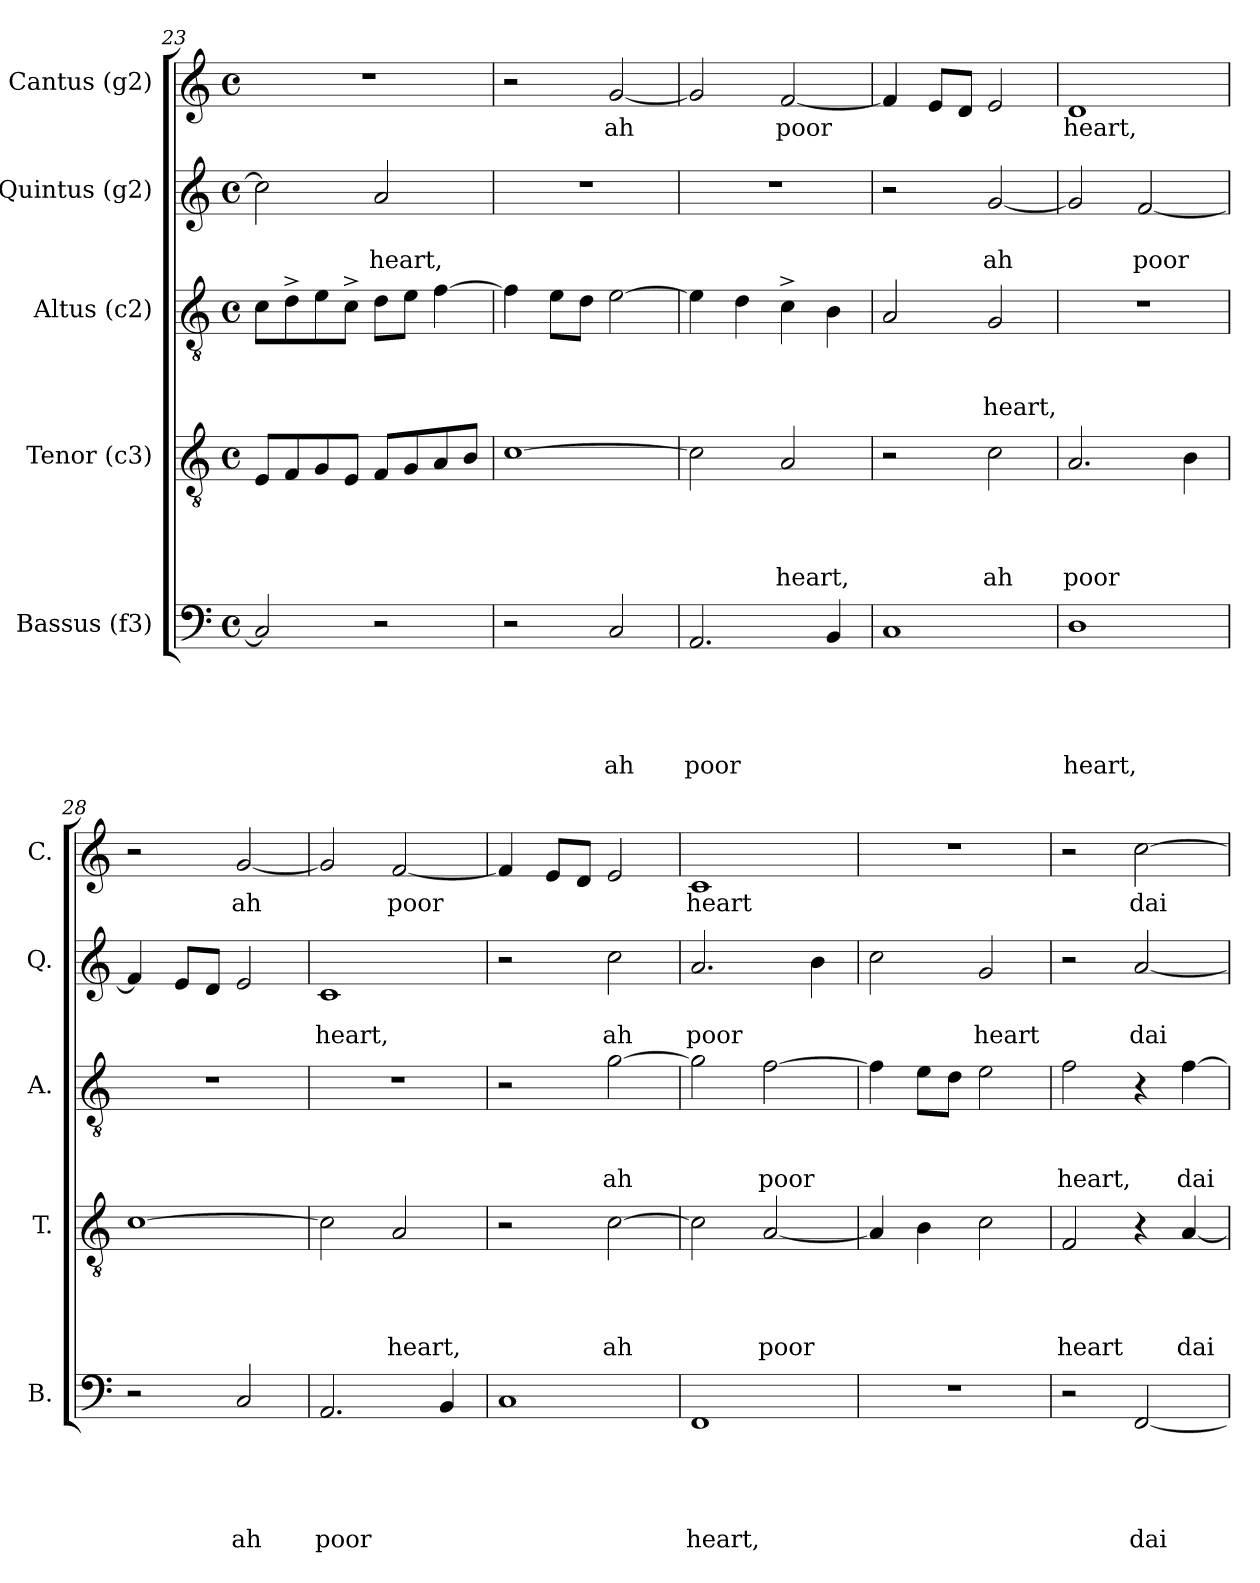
**kern	**text	**text	**text	**text	**text	**kern	**text	**text	**text	**text	**kern	**text	**text	**text	**kern	**text	**text	**kern	**text
*part5	*part5	*part5	*part5	*part5	*part5	*part4	*part4	*part4	*part4	*part4	*part3	*part3	*part3	*part3	*part2	*part2	*part2	*part1	*part1
*staff5	*staff5	*staff5	*staff5	*staff5	*staff5	*staff4	*staff4	*staff4	*staff4	*staff4	*staff3	*staff3	*staff3	*staff3	*staff2	*staff2	*staff2	*staff1	*staff1
*I"Bassus (f3)	*	*	*	*	*	*I"Tenor (c3)	*	*	*	*	*I"Altus (c2)	*	*	*	*I"Quintus (g2)	*	*	*I"Cantus (g2)	*
*I'B.	*	*	*	*	*	*I'T.	*	*	*	*	*I'A.	*	*	*	*I'Q.	*	*	*I'C.	*
*clefF4	*	*	*	*	*	*clefGv2	*	*	*	*	*clefGv2	*	*	*	*clefG2	*	*	*clefG2	*
*k[]	*	*	*	*	*	*k[]	*	*	*	*	*k[]	*	*	*	*k[]	*	*	*k[]	*
*C:	*	*	*	*	*	*C:	*	*	*	*	*C:	*	*	*	*C:	*	*	*C:	*
*M4/4	*	*	*	*	*	*M4/4	*	*	*	*	*M4/4	*	*	*	*M4/4	*	*	*M4/4	*
*met(c)	*	*	*	*	*	*met(c)	*	*	*	*	*met(c)	*	*	*	*met(c)	*	*	*met(c)	*
=23	=23	=23	=23	=23	=23	=23	=23	=23	=23	=23	=23	=23	=23	=23	=23	=23	=23	=23	=23
2C/]	.	.	.	.	.	8E/L	.	.	.	.	8c\L	.	.	.	2cc\]	.	.	1r	.
.	.	.	.	.	.	8F/	.	.	.	.	8d^>\	.	.	.	.	.	.	.	.
.	.	.	.	.	.	8G/	.	.	.	.	8e\	.	.	.	.	.	.	.	.
.	.	.	.	.	.	8E/J	.	.	.	.	8c^>\J	.	.	.	.	.	.	.	.
!	!	!	!	!	!	!	!	!	!	!	!	!	!	!	!	!	!LO:LY:b	!	!
2r	.	.	.	.	.	8F/L	.	.	.	.	8d\L	.	.	.	2a/	.	heart,	.	.
.	.	.	.	.	.	8G/	.	.	.	.	8e\J	.	.	.	.	.	.	.	.
.	.	.	.	.	.	8A/	.	.	.	.	[>4f\	.	.	.	.	.	.	.	.
.	.	.	.	.	.	8B/J	.	.	.	.	.	.	.	.	.	.	.	.	.
=24	=24	=24	=24	=24	=24	=24	=24	=24	=24	=24	=24	=24	=24	=24	=24	=24	=24	=24	=24
2r	.	.	.	.	.	[<1c	.	.	.	.	4f\]	.	.	.	1r	.	.	2r	.
.	.	.	.	.	.	.	.	.	.	.	8e\L	.	.	.	.	.	.	.	.
.	.	.	.	.	.	.	.	.	.	.	8d\J	.	.	.	.	.	.	.	.
!	!	!	!	!	!LO:LY:b	!	!	!	!	!	!	!	!	!	!	!	!	!	!LO:LY:b
2C/	.	.	.	.	ah	.	.	.	.	.	[<2e\	.	.	.	.	.	.	[<2g/	ah
!!LO:LB:g=z
=25	=25	=25	=25	=25	=25	=25	=25	=25	=25	=25	=25	=25	=25	=25	=25	=25	=25	=25	=25
!	!	!	!	!	!LO:LY:b	!	!	!	!	!	!	!	!	!	!	!	!	!	!
2.AA/	.	.	.	.	poor	2c\]	.	.	.	.	4e\]	.	.	.	1r	.	.	2g/]	.
.	.	.	.	.	.	.	.	.	.	.	4d\	.	.	.	.	.	.	.	.
!	!	!	!	!	!	!	!	!	!	!LO:LY:b	!	!	!	!	!	!	!	!	!LO:LY:b
.	.	.	.	.	.	2A/	.	.	.	heart,	4c^>\	.	.	.	.	.	.	[<2f/	poor
4BB/	.	.	.	.	.	.	.	.	.	.	4B\	.	.	.	.	.	.	.	.
=26	=26	=26	=26	=26	=26	=26	=26	=26	=26	=26	=26	=26	=26	=26	=26	=26	=26	=26	=26
1C	.	.	.	.	.	2r	.	.	.	.	2A/	.	.	.	2r	.	.	4f/]	.
.	.	.	.	.	.	.	.	.	.	.	.	.	.	.	.	.	.	8e/L	.
.	.	.	.	.	.	.	.	.	.	.	.	.	.	.	.	.	.	8d/J	.
!	!	!	!	!	!	!	!	!	!	!LO:LY:b	!	!	!	!LO:LY:b	!	!	!LO:LY:b	!	!
.	.	.	.	.	.	2c\	.	.	.	ah	2G/	.	.	heart,	[<2g/	.	ah	2e/	.
=27	=27	=27	=27	=27	=27	=27	=27	=27	=27	=27	=27	=27	=27	=27	=27	=27	=27	=27	=27
!	!	!	!	!	!LO:LY:b	!	!	!	!	!LO:LY:b	!	!	!	!	!	!	!	!	!LO:LY:b
1D	.	.	.	.	heart,	2.A/	.	.	.	poor	1r	.	.	.	2g/]	.	.	1d	heart,
!	!	!	!	!	!	!	!	!	!	!	!	!	!	!	!	!	!LO:LY:b	!	!
.	.	.	.	.	.	.	.	.	.	.	.	.	.	.	[<2f/	.	poor	.	.
.	.	.	.	.	.	4B\	.	.	.	.	.	.	.	.	.	.	.	.	.
=28	=28	=28	=28	=28	=28	=28	=28	=28	=28	=28	=28	=28	=28	=28	=28	=28	=28	=28	=28
2r	.	.	.	.	.	[>1c	.	.	.	.	1r	.	.	.	4f/]	.	.	2r	.
.	.	.	.	.	.	.	.	.	.	.	.	.	.	.	8e/L	.	.	.	.
.	.	.	.	.	.	.	.	.	.	.	.	.	.	.	8d/J	.	.	.	.
!	!	!	!	!	!LO:LY:b	!	!	!	!	!	!	!	!	!	!	!	!	!	!LO:LY:b
2C/	.	.	.	.	ah	.	.	.	.	.	.	.	.	.	2e/	.	.	[<2g/	ah
=29	=29	=29	=29	=29	=29	=29	=29	=29	=29	=29	=29	=29	=29	=29	=29	=29	=29	=29	=29
!	!	!	!	!	!LO:LY:b	!	!	!	!	!	!	!	!	!	!	!	!LO:LY:b	!	!
2.AA/	.	.	.	.	poor	2c\]	.	.	.	.	1r	.	.	.	1c	.	heart,	2g/]	.
!	!	!	!	!	!	!	!	!	!	!LO:LY:b	!	!	!	!	!	!	!	!	!LO:LY:b
.	.	.	.	.	.	2A/	.	.	.	heart,	.	.	.	.	.	.	.	[<2f/	poor
4BB/	.	.	.	.	.	.	.	.	.	.	.	.	.	.	.	.	.	.	.
=30	=30	=30	=30	=30	=30	=30	=30	=30	=30	=30	=30	=30	=30	=30	=30	=30	=30	=30	=30
1C	.	.	.	.	.	2r	.	.	.	.	2r	.	.	.	2r	.	.	4f/]	.
.	.	.	.	.	.	.	.	.	.	.	.	.	.	.	.	.	.	8e/L	.
.	.	.	.	.	.	.	.	.	.	.	.	.	.	.	.	.	.	8d/J	.
!	!	!	!	!	!	!	!	!	!	!LO:LY:b	!	!	!	!LO:LY:b	!	!	!LO:LY:b	!	!
.	.	.	.	.	.	[>2c\	.	.	.	ah	[>2g\	.	.	ah	2cc\	.	ah	2e/	.
=31	=31	=31	=31	=31	=31	=31	=31	=31	=31	=31	=31	=31	=31	=31	=31	=31	=31	=31	=31
!	!	!	!	!	!LO:LY:b	!	!	!	!	!	!	!	!	!	!	!	!LO:LY:b	!	!LO:LY:b
1FF	.	.	.	.	heart,	2c\]	.	.	.	.	2g\]	.	.	.	2.a/	.	poor	1c	heart
!	!	!	!	!	!	!	!	!	!	!LO:LY:b	!	!	!	!LO:LY:b	!	!	!	!	!
.	.	.	.	.	.	[<2A/	.	.	.	poor	[>2f\	.	.	poor	.	.	.	.	.
.	.	.	.	.	.	.	.	.	.	.	.	.	.	.	4b\	.	.	.	.
=32	=32	=32	=32	=32	=32	=32	=32	=32	=32	=32	=32	=32	=32	=32	=32	=32	=32	=32	=32
1r	.	.	.	.	.	4A/]	.	.	.	.	4f\]	.	.	.	2cc\	.	.	1r	.
.	.	.	.	.	.	4B\	.	.	.	.	8e\L	.	.	.	.	.	.	.	.
.	.	.	.	.	.	.	.	.	.	.	8d\J	.	.	.	.	.	.	.	.
!	!	!	!	!	!	!	!	!	!	!	!	!	!	!	!	!	!LO:LY:b	!	!
.	.	.	.	.	.	2c\	.	.	.	.	2e\	.	.	.	2g/	.	heart	.	.
!!LO:LB:g=z
=33	=33	=33	=33	=33	=33	=33	=33	=33	=33	=33	=33	=33	=33	=33	=33	=33	=33	=33	=33
!	!	!	!	!	!	!	!	!	!	!LO:LY:b	!	!	!	!LO:LY:b	!	!	!	!	!
2r	.	.	.	.	.	2F/	.	.	.	heart	2f\	.	.	heart,	2r	.	.	2r	.
!	!	!	!	!	!LO:LY:b	!	!	!	!	!	!	!	!	!	!	!	!LO:LY:b	!	!LO:LY:b
[<2FF/	.	.	.	.	dai-	4r	.	.	.	.	4r	.	.	.	[<2a/	.	dai-	[>2cc\	dai-
!	!	!	!	!	!	!	!	!	!	!LO:LY:b	!	!	!	!LO:LY:b	!	!	!	!	!
.	.	.	.	.	.	[<4A/	.	.	.	dai-	[>4f\	.	.	dai-	.	.	.	.	.
=	=	=	=	=	=	=	=	=	=	=	=	=	=	=	=	=	=	=	=
*-	*-	*-	*-	*-	*-	*-	*-	*-	*-	*-	*-	*-	*-	*-	*-	*-	*-	*-	*-
